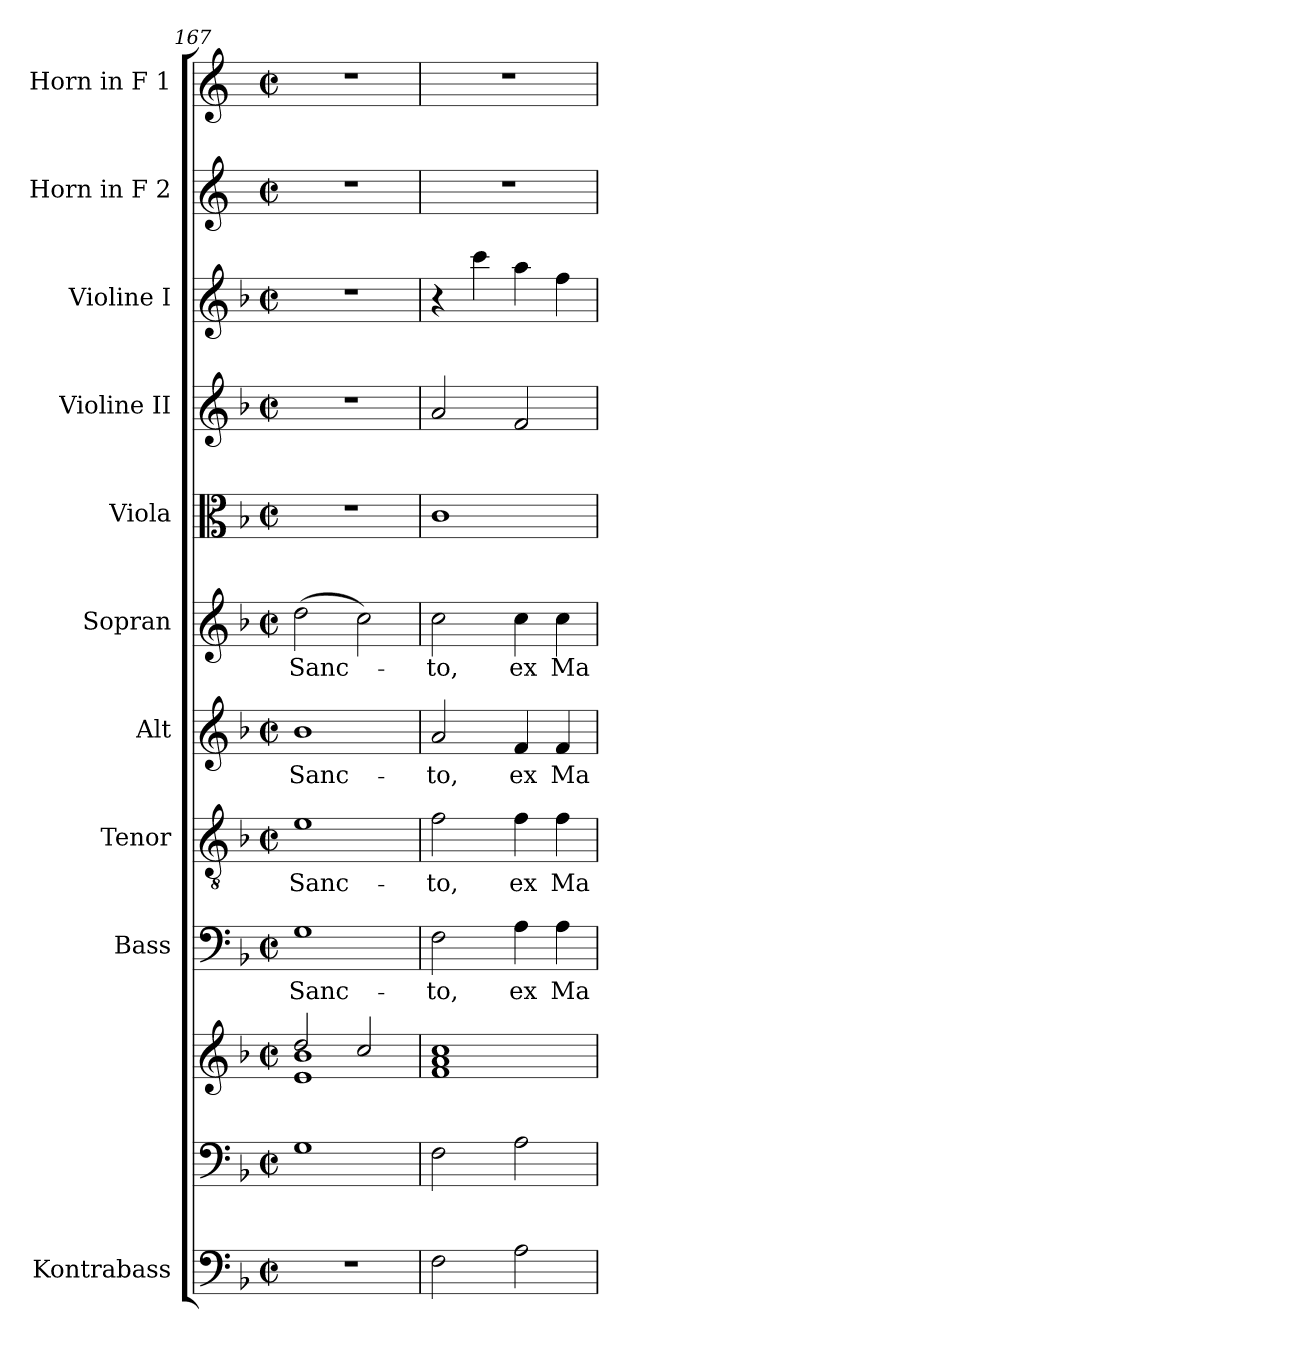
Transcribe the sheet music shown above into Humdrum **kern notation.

**kern	**kern	**kern	**kern	**text	**kern	**text	**kern	**text	**kern	**text	**kern	**kern	**kern	**kern	**kern
*part11	*part10	*part10	*part9	*part9	*part8	*part8	*part7	*part7	*part6	*part6	*part5	*part4	*part3	*part2	*part1
*staff12	*staff11	*staff10	*staff9	*staff9	*staff8	*staff8	*staff7	*staff7	*staff6	*staff6	*staff5	*staff4	*staff3	*staff2	*staff1
*I"Kontrabass	*	*	*I"Bass	*	*I"Tenor	*	*I"Alt	*	*I"Sopran	*	*I"Viola	*I"Violine II	*I"Violine I	*I"Horn in F 2	*I"Horn in F 1
*I'Kb.	*	*	*I'B	*	*I'T	*	*I'A	*	*I'S	*	*I'Vla.	*I'Vl. II	*I'Vl. I	*I'Hrn. 2	*I'Hrn. 1
*clefF4	*clefF4	*clefG2	*clefF4	*	*clefGv2	*	*clefG2	*	*clefG2	*	*clefC3	*clefG2	*clefG2	*clefG2	*clefG2
*ITrd7c12	*	*	*	*	*	*	*	*	*	*	*	*	*	*ITrd4c7	*ITrd4c7
*k[b-]	*k[b-]	*k[b-]	*k[b-]	*	*k[b-]	*	*k[b-]	*	*k[b-]	*	*k[b-]	*k[b-]	*k[b-]	*k[b-]	*k[b-]
*F:	*F:	*F:	*F:	*	*F:	*	*F:	*	*F:	*	*F:	*F:	*F:	*F:	*F:
*M2/2	*M2/2	*M2/2	*M2/2	*	*M2/2	*	*M2/2	*	*M2/2	*	*M2/2	*M2/2	*M2/2	*M2/2	*M2/2
*met(c|)	*met(c|)	*met(c|)	*met(c|)	*	*met(c|)	*	*met(c|)	*	*met(c|)	*	*met(c|)	*met(c|)	*met(c|)	*met(c|)	*met(c|)
=167	=167	=167	=167	=167	=167	=167	=167	=167	=167	=167	=167	=167	=167	=167	=167
*	*	*^	*	*	*	*	*	*	*	*	*	*	*	*	*
!	!	!	!	!	!LO:LY:b	!	!LO:LY:b	!	!LO:LY:b	!	!LO:LY:b	!	!	!	!	!
1r	1G	2dd/	1e 1b-	1G	Sanc-	1e	Sanc-	1b-	Sanc-	(>2dd\	Sanc-	1r	1r	1r	1r	1r
.	.	2cc/	.	.	.	.	.	.	.	2cc\)	.	.	.	.	.	.
*	*	*v	*v	*	*	*	*	*	*	*	*	*	*	*	*	*
=168	=168	=168	=168	=168	=168	=168	=168	=168	=168	=168	=168	=168	=168	=168	=168
!	!	!	!	!LO:LY:b	!	!LO:LY:b	!	!LO:LY:b	!	!LO:LY:b	!	!	!	!	!
2FF\	2F\	1f 1a 1cc	2F\	-to,	2f\	-to,	2a/	-to,	2cc\	-to,	1c	2a/	4r	1r	1r
.	.	.	.	.	.	.	.	.	.	.	.	.	4ccc\	.	.
!	!	!	!	!LO:LY:b	!	!LO:LY:b	!	!LO:LY:b	!	!LO:LY:b	!	!	!	!	!
2AA\	2A\	.	4A\	ex	4f\	ex	4f/	ex	4cc\	ex	.	2f/	4aa\	.	.
!	!	!	!	!LO:LY:b	!	!LO:LY:b	!	!LO:LY:b	!	!LO:LY:b	!	!	!	!	!
.	.	.	4A\	Ma-	4f\	Ma-	4f/	Ma-	4cc\	Ma-	.	.	4ff\	.	.
=	=	=	=	=	=	=	=	=	=	=	=	=	=	=	=
*-	*-	*-	*-	*-	*-	*-	*-	*-	*-	*-	*-	*-	*-	*-	*-
